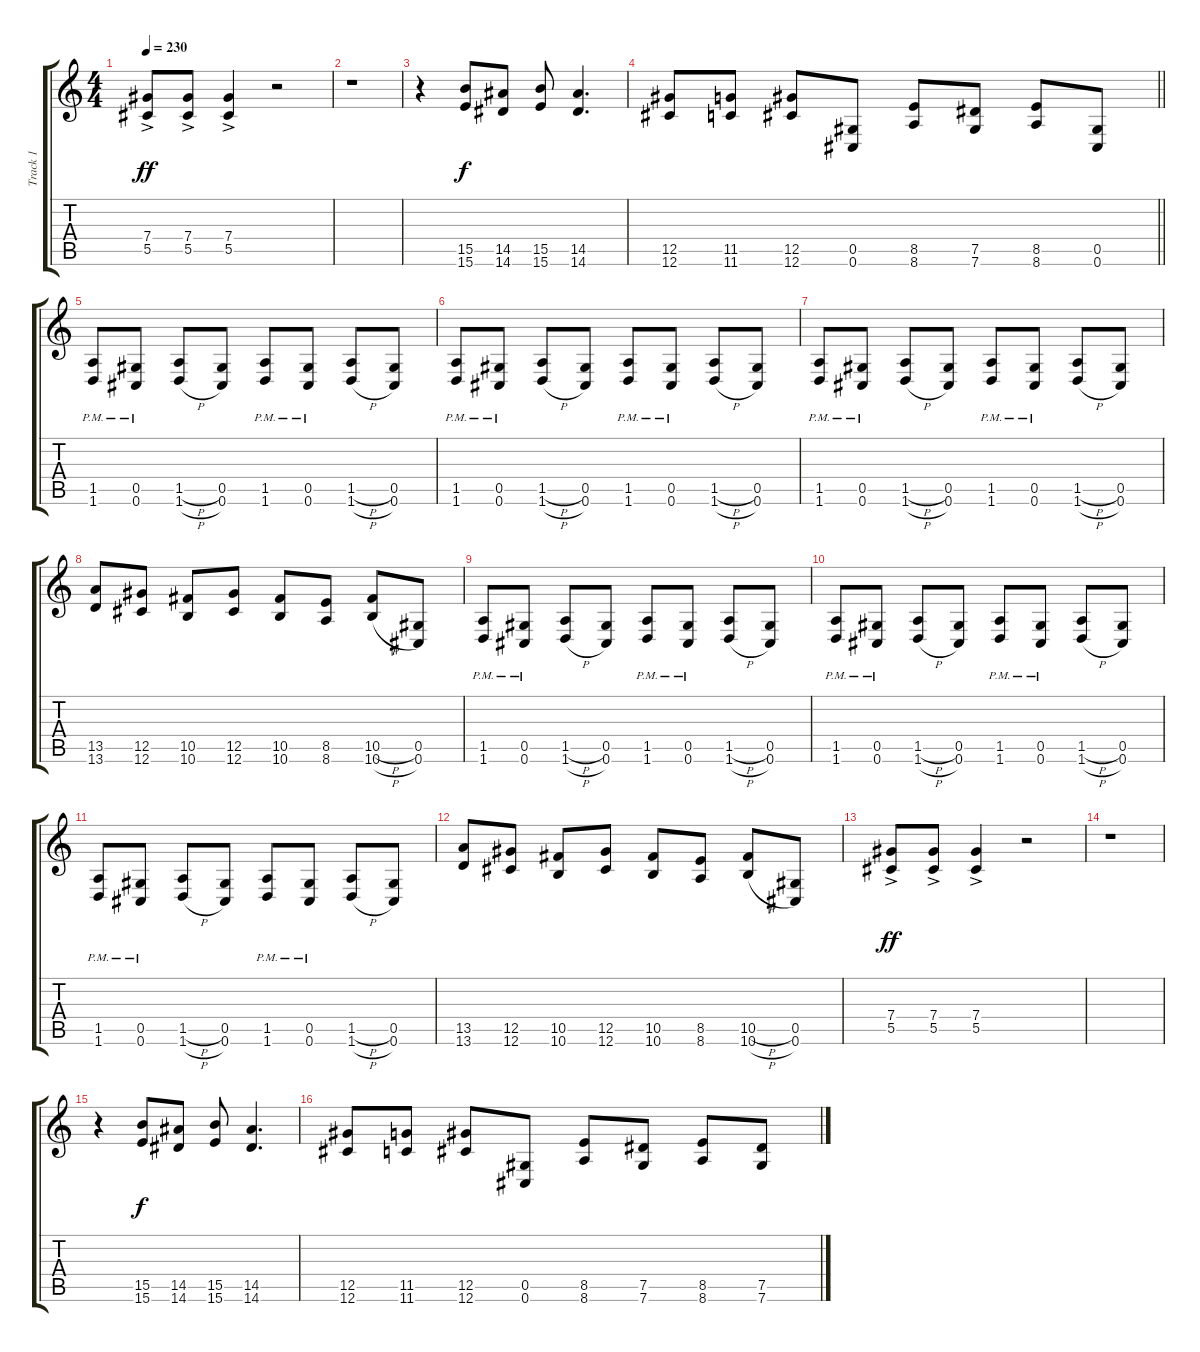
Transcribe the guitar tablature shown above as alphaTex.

\track ("Track 1" "Track 1") {instrument distortionguitar}
\staff {score tabs}
\tuning (Eb4 Bb3 Gb3 Db3 Ab2 Db2) {hide}
\ts (4 4)
\tempo 230
\clef g2
\ks c
(7.4{ac} 5.5{ac}).8{dy ff} (7.4{ac} 5.5{ac}).8 (7.4{ac} 5.5{ac}).4 r.2 |
r.1 |
r.4 (15.5 15.6).8{dy f} (14.5 14.6).8 (15.5 15.6).8 (14.5 14.6).4{d} |
\barLineRight lightlight
(12.5 12.6).8 (11.5 11.6).8 (12.5 12.6).8 (0.5 0.6).8 (8.5 8.6).8 (7.5 7.6).8 (8.5 8.6).8 (0.5 0.6).8 |
(1.5{pm} 1.6{pm}).8 (0.5{pm} 0.6{pm}).8 (1.5{h} 1.6{h}).8 (0.5 0.6).8 (1.5{pm} 1.6{pm}).8 (0.5{pm} 0.6{pm}).8 (1.5{h} 1.6{h}).8 (0.5 0.6).8 |
(1.5{pm} 1.6{pm}).8 (0.5{pm} 0.6{pm}).8 (1.5{h} 1.6{h}).8 (0.5 0.6).8 (1.5{pm} 1.6{pm}).8 (0.5{pm} 0.6{pm}).8 (1.5{h} 1.6{h}).8 (0.5 0.6).8 |
(1.5{pm} 1.6{pm}).8 (0.5{pm} 0.6{pm}).8 (1.5{h} 1.6{h}).8 (0.5 0.6).8 (1.5{pm} 1.6{pm}).8 (0.5{pm} 0.6{pm}).8 (1.5{h} 1.6{h}).8 (0.5 0.6).8 |
(13.5 13.6).8 (12.5 12.6).8 (10.5 10.6).8 (12.5 12.6).8 (10.5 10.6).8 (8.5 8.6).8 (10.5{h} 10.6{h}).8 (0.5 0.6).8 |
(1.5{pm} 1.6{pm}).8 (0.5{pm} 0.6{pm}).8 (1.5{h} 1.6{h}).8 (0.5 0.6).8 (1.5{pm} 1.6{pm}).8 (0.5{pm} 0.6{pm}).8 (1.5{h} 1.6{h}).8 (0.5 0.6).8 |
(1.5{pm} 1.6{pm}).8 (0.5{pm} 0.6{pm}).8 (1.5{h} 1.6{h}).8 (0.5 0.6).8 (1.5{pm} 1.6{pm}).8 (0.5{pm} 0.6{pm}).8 (1.5{h} 1.6{h}).8 (0.5 0.6).8 |
(1.5{pm} 1.6{pm}).8 (0.5{pm} 0.6{pm}).8 (1.5{h} 1.6{h}).8 (0.5 0.6).8 (1.5{pm} 1.6{pm}).8 (0.5{pm} 0.6{pm}).8 (1.5{h} 1.6{h}).8 (0.5 0.6).8 |
(13.5 13.6).8 (12.5 12.6).8 (10.5 10.6).8 (12.5 12.6).8 (10.5 10.6).8 (8.5 8.6).8 (10.5{h} 10.6{h}).8 (0.5 0.6).8 |
(7.4{ac} 5.5{ac}).8{dy ff} (7.4{ac} 5.5{ac}).8 (7.4{ac} 5.5{ac}).4 r.2 |
r.1 |
r.4 (15.5 15.6).8{dy f} (14.5 14.6).8 (15.5 15.6).8 (14.5 14.6).4{d} |
(12.5 12.6).8 (11.5 11.6).8 (12.5 12.6).8 (0.5 0.6).8 (8.5 8.6).8 (7.5 7.6).8 (8.5 8.6).8 (7.5 7.6).8
